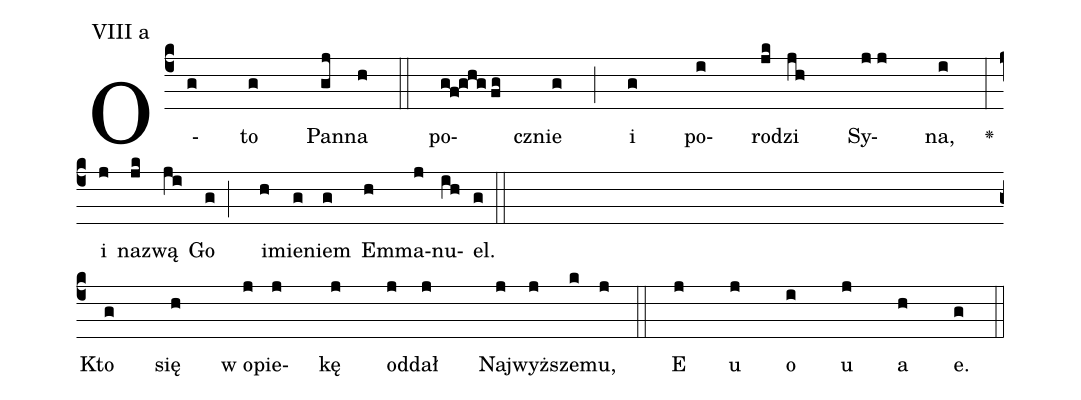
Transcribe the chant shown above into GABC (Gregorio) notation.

annotation: VIII a;
%%
(c4)O(g)to(g) Pan(gj)na(h) (::) po(g!f!ghgfg)cznie(g) (;) i(g) po(i)ro(jk)dzi(jh) Sy(jj)na,(i) <v>\greheightstar</v>(:) (z)
i(j) na(jk)zwą(ji) Go(g;) i(h)mie(g)niem(g) Em(h)ma(j)nu(ih)el.(g) (::) (Z)

Kto(g) się(h) w o(j)pie(j)kę(j) od(j)dał(j) Naj(j)wyż(j)sze(k)mu,(j) (::)E(j) u(j) o(i) u(j) a(h) e.(g) (::) (z)
